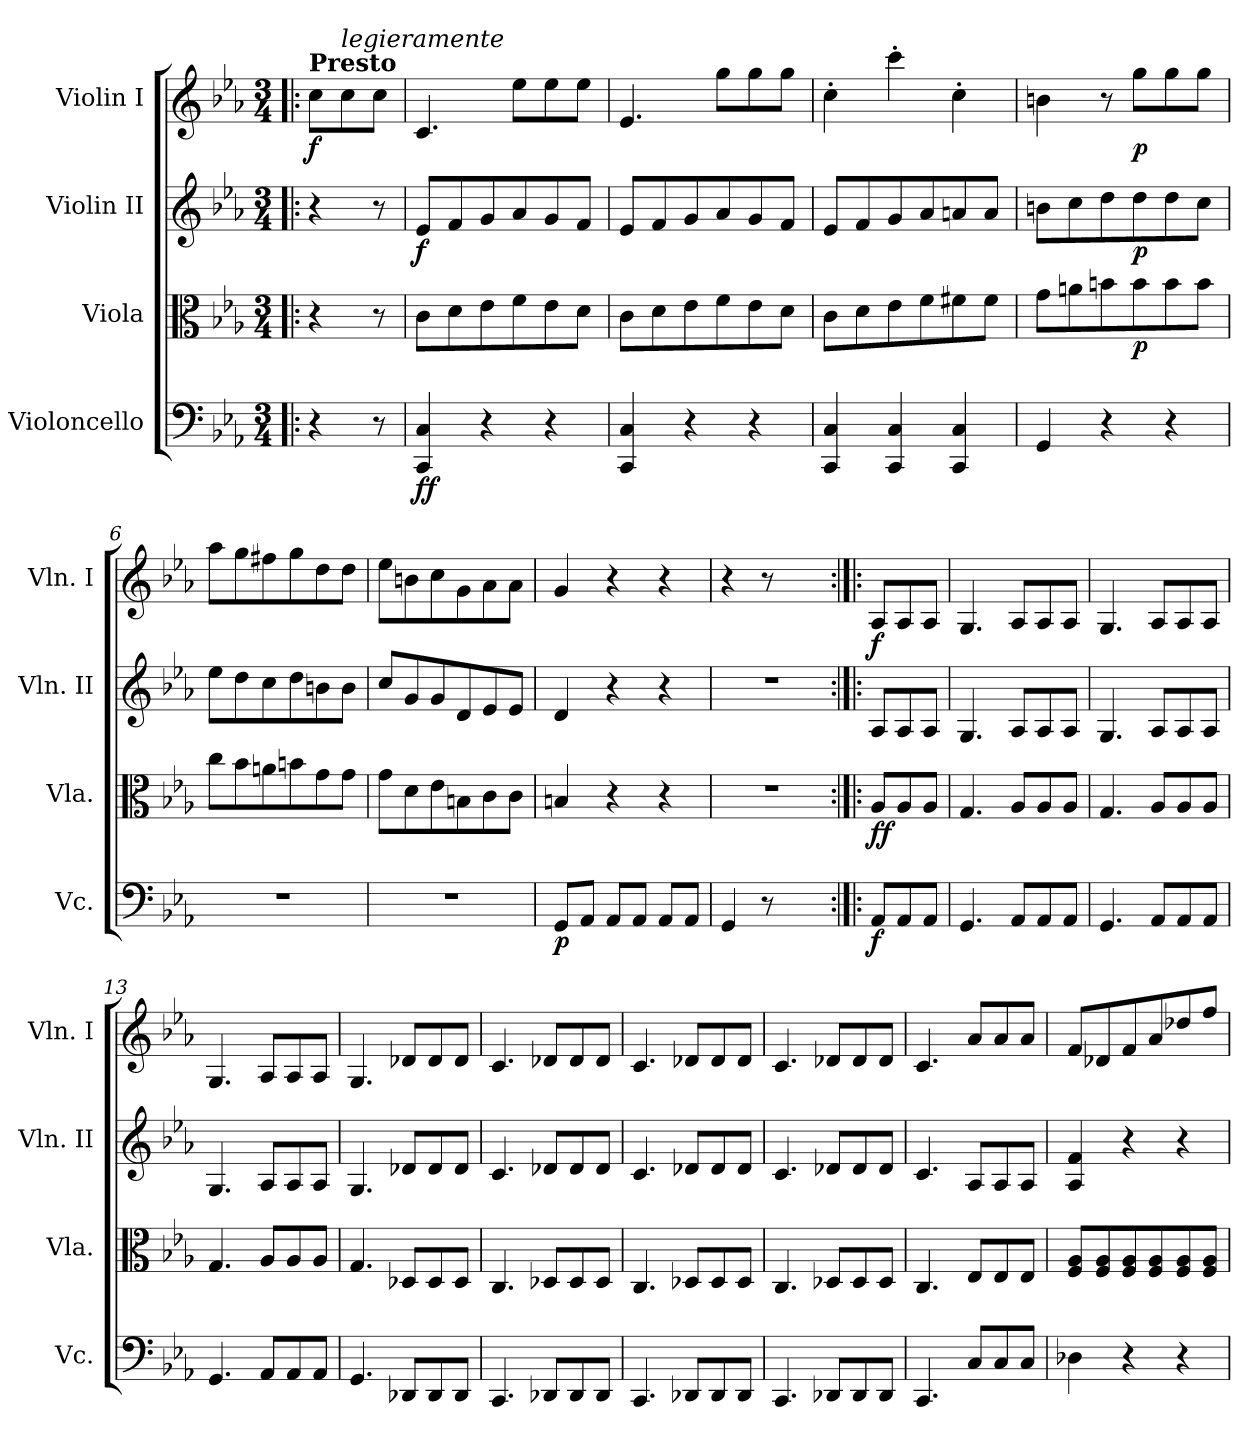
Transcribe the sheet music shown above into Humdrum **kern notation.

**kern	**dynam	**kern	**dynam	**kern	**dynam	**kern	**dynam
*part4	*part4	*part3	*part3	*part2	*part2	*part1	*part1
*staff4	*staff4	*staff3	*staff3	*staff2	*staff2	*staff1	*staff1
*I"Violoncello	*	*I"Viola	*	*I"Violin II	*	*I"Violin I	*
*I'Vc.	*	*I'Vla.	*	*I'Vln. II	*	*I'Vln. I	*
*clefF4	*	*clefC3	*	*clefG2	*	*clefG2	*
*k[b-e-a-]	*	*k[b-e-a-]	*	*k[b-e-a-]	*	*k[b-e-a-]	*
*c:	*	*c:	*	*c:	*	*c:	*
*M3/4	*	*M3/4	*	*M3/4	*	*M3/4	*
*MM160	*	*MM160	*	*MM160	*	*MM160	*
=1!|:	=1!|:	=1!|:	=1!|:	=1!|:	=1!|:	=1!|:	=1!|:
!	!	!	!	!	!	!LO:TX:a:B:t=Presto	!
!	!	!	!	!	!	!	!LO:DY:b
4r	.	4r	.	4r	.	8cc\L	f
!	!	!	!	!	!	!LO:TX:a:i:t=legieramente	!
.	.	.	.	.	.	8cc\	.
8r	.	8r	.	8r	.	8cc\J	.
=2	=2	=2	=2	=2	=2	=2	=2
!	!LO:DY:b	!	!	!	!	!	!
!	!LO:DY:n=1:b	!	!	!	!LO:DY:b	!	!
4CC/ 4C/	f f	8c\L	.	8e-/L	f	4.c/	.
.	.	8d\	.	8f/	.	.	.
4r	.	8e-\	.	8g/	.	.	.
.	.	8f\	.	8a-/	.	8ee-\L	.
4r	.	8e-\	.	8g/	.	8ee-\	.
.	.	8d\J	.	8f/J	.	8ee-\J	.
=3	=3	=3	=3	=3	=3	=3	=3
4CC/ 4C/	.	8c\L	.	8e-/L	.	4.e-/	.
.	.	8d\	.	8f/	.	.	.
4r	.	8e-\	.	8g/	.	.	.
.	.	8f\	.	8a-/	.	8gg\L	.
4r	.	8e-\	.	8g/	.	8gg\	.
.	.	8d\J	.	8f/J	.	8gg\J	.
=4	=4	=4	=4	=4	=4	=4	=4
4CC/ 4C/	.	8c\L	.	8e-/L	.	4cc'\	.
.	.	8d\	.	8f/	.	.	.
4CC/ 4C/	.	8e-\	.	8g/	.	4ccc'\	.
.	.	8f\	.	8a-/	.	.	.
4CC/ 4C/	.	8f#X\	.	8an/	.	4cc'\	.
.	.	8f#\J	.	8a/J	.	.	.
=5	=5	=5	=5	=5	=5	=5	=5
4GG/	.	8g\L	.	8bn\L	.	4bn\	.
.	.	8an\	.	8cc\	.	.	.
4r	.	8bn\	.	8dd\	.	8r	.
!	!	!	!LO:DY:b	!	!LO:DY:b	!	!LO:DY:b
.	.	8b\	p	8dd\	p	8gg\L	p
4r	.	8b\	.	8dd\	.	8gg\	.
.	.	8b\J	.	8cc\J	.	8gg\J	.
=6	=6	=6	=6	=6	=6	=6	=6
2.r	.	8cc\L	.	8ee-\L	.	8aa-\L	.
.	.	8b-\	.	8dd\	.	8gg\	.
.	.	8an\	.	8cc\	.	8ff#X\	.
.	.	8bn\	.	8dd\	.	8gg\	.
.	.	8g\	.	8bn\	.	8dd\	.
.	.	8g\J	.	8b\J	.	8dd\J	.
=7	=7	=7	=7	=7	=7	=7	=7
2.r	.	8g\L	.	8cc/L	.	8ee-\L	.
.	.	8d\	.	8g/	.	8bn\	.
.	.	8e-\	.	8g/	.	8cc\	.
.	.	8Bn\	.	8d/	.	8g\	.
.	.	8c\	.	8e-/	.	8a-\	.
.	.	8c\J	.	8e-/J	.	8a-\J	.
=8	=8	=8	=8	=8	=8	=8	=8
!	!LO:DY:b	!	!	!	!	!	!
8GG/L	p	4Bn/	.	4d/	.	4g/	.
8AA-/J	.	.	.	.	.	.	.
8AA-/L	.	4r	.	4r	.	4r	.
8AA-/J	.	.	.	.	.	.	.
8AA-/L	.	4r	.	4r	.	4r	.
8AA-/J	.	.	.	.	.	.	.
=9	=9	=9	=9	=9	=9	=9	=9
4GG/	.	2.r	.	2.r	.	4r	.
8r	.	.	.	.	.	8r	.
4.ryy	.	.	.	.	.	4.ryy	.
=10:|!|:	=10:|!|:	=10:|!|:	=10:|!|:	=10:|!|:	=10:|!|:	=10:|!|:	=10:|!|:
!	!LO:DY:b	!	!LO:DY:b	!	!	!	!
!	!	!	!LO:DY:n=1:b	!	!	!	!LO:DY:b
8AA-/L	f	8A-/L	f f	8A-/L	.	8A-/L	f
8AA-/	.	8A-/	.	8A-/	.	8A-/	.
8AA-/J	.	8A-/J	.	8A-/J	.	8A-/J	.
=11	=11	=11	=11	=11	=11	=11	=11
4.GG/	.	4.G/	.	4.G/	.	4.G/	.
8AA-/L	.	8A-/L	.	8A-/L	.	8A-/L	.
8AA-/	.	8A-/	.	8A-/	.	8A-/	.
8AA-/J	.	8A-/J	.	8A-/J	.	8A-/J	.
=12	=12	=12	=12	=12	=12	=12	=12
4.GG/	.	4.G/	.	4.G/	.	4.G/	.
8AA-/L	.	8A-/L	.	8A-/L	.	8A-/L	.
8AA-/	.	8A-/	.	8A-/	.	8A-/	.
8AA-/J	.	8A-/J	.	8A-/J	.	8A-/J	.
=13	=13	=13	=13	=13	=13	=13	=13
4.GG/	.	4.G/	.	4.G/	.	4.G/	.
8AA-/L	.	8A-/L	.	8A-/L	.	8A-/L	.
8AA-/	.	8A-/	.	8A-/	.	8A-/	.
8AA-/J	.	8A-/J	.	8A-/J	.	8A-/J	.
=14	=14	=14	=14	=14	=14	=14	=14
4.GG/	.	4.G/	.	4.G/	.	4.G/	.
8DD-X/L	.	8D-X/L	.	8d-X/L	.	8d-X/L	.
8DD-/	.	8D-/	.	8d-/	.	8d-/	.
8DD-/J	.	8D-/J	.	8d-/J	.	8d-/J	.
=15	=15	=15	=15	=15	=15	=15	=15
4.CC/	.	4.C/	.	4.c/	.	4.c/	.
8DD-X/L	.	8D-X/L	.	8d-X/L	.	8d-X/L	.
8DD-/	.	8D-/	.	8d-/	.	8d-/	.
8DD-/J	.	8D-/J	.	8d-/J	.	8d-/J	.
=16	=16	=16	=16	=16	=16	=16	=16
4.CC/	.	4.C/	.	4.c/	.	4.c/	.
8DD-X/L	.	8D-X/L	.	8d-X/L	.	8d-X/L	.
8DD-/	.	8D-/	.	8d-/	.	8d-/	.
8DD-/J	.	8D-/J	.	8d-/J	.	8d-/J	.
=17	=17	=17	=17	=17	=17	=17	=17
4.CC/	.	4.C/	.	4.c/	.	4.c/	.
8DD-X/L	.	8D-X/L	.	8d-X/L	.	8d-X/L	.
8DD-/	.	8D-/	.	8d-/	.	8d-/	.
8DD-/J	.	8D-/J	.	8d-/J	.	8d-/J	.
=18	=18	=18	=18	=18	=18	=18	=18
4.CC/	.	4.C/	.	4.c/	.	4.c/	.
8C/L	.	8E-/L	.	8A-/L	.	8a-/L	.
8C/	.	8E-/	.	8A-/	.	8a-/	.
8C/J	.	8E-/J	.	8A-/J	.	8a-/J	.
=19	=19	=19	=19	=19	=19	=19	=19
4D-X\	.	8F/ 8A-/L	.	4A-/ 4f/	.	8f/L	.
.	.	8F/ 8A-/	.	.	.	8d-X/	.
4r	.	8F/ 8A-/	.	4r	.	8f/	.
.	.	8F/ 8A-/	.	.	.	8a-/	.
4r	.	8F/ 8A-/	.	4r	.	8dd-X/	.
.	.	8F/ 8A-/J	.	.	.	8ff/J	.
=	=	=	=	=	=	=	=
*-	*-	*-	*-	*-	*-	*-	*-
